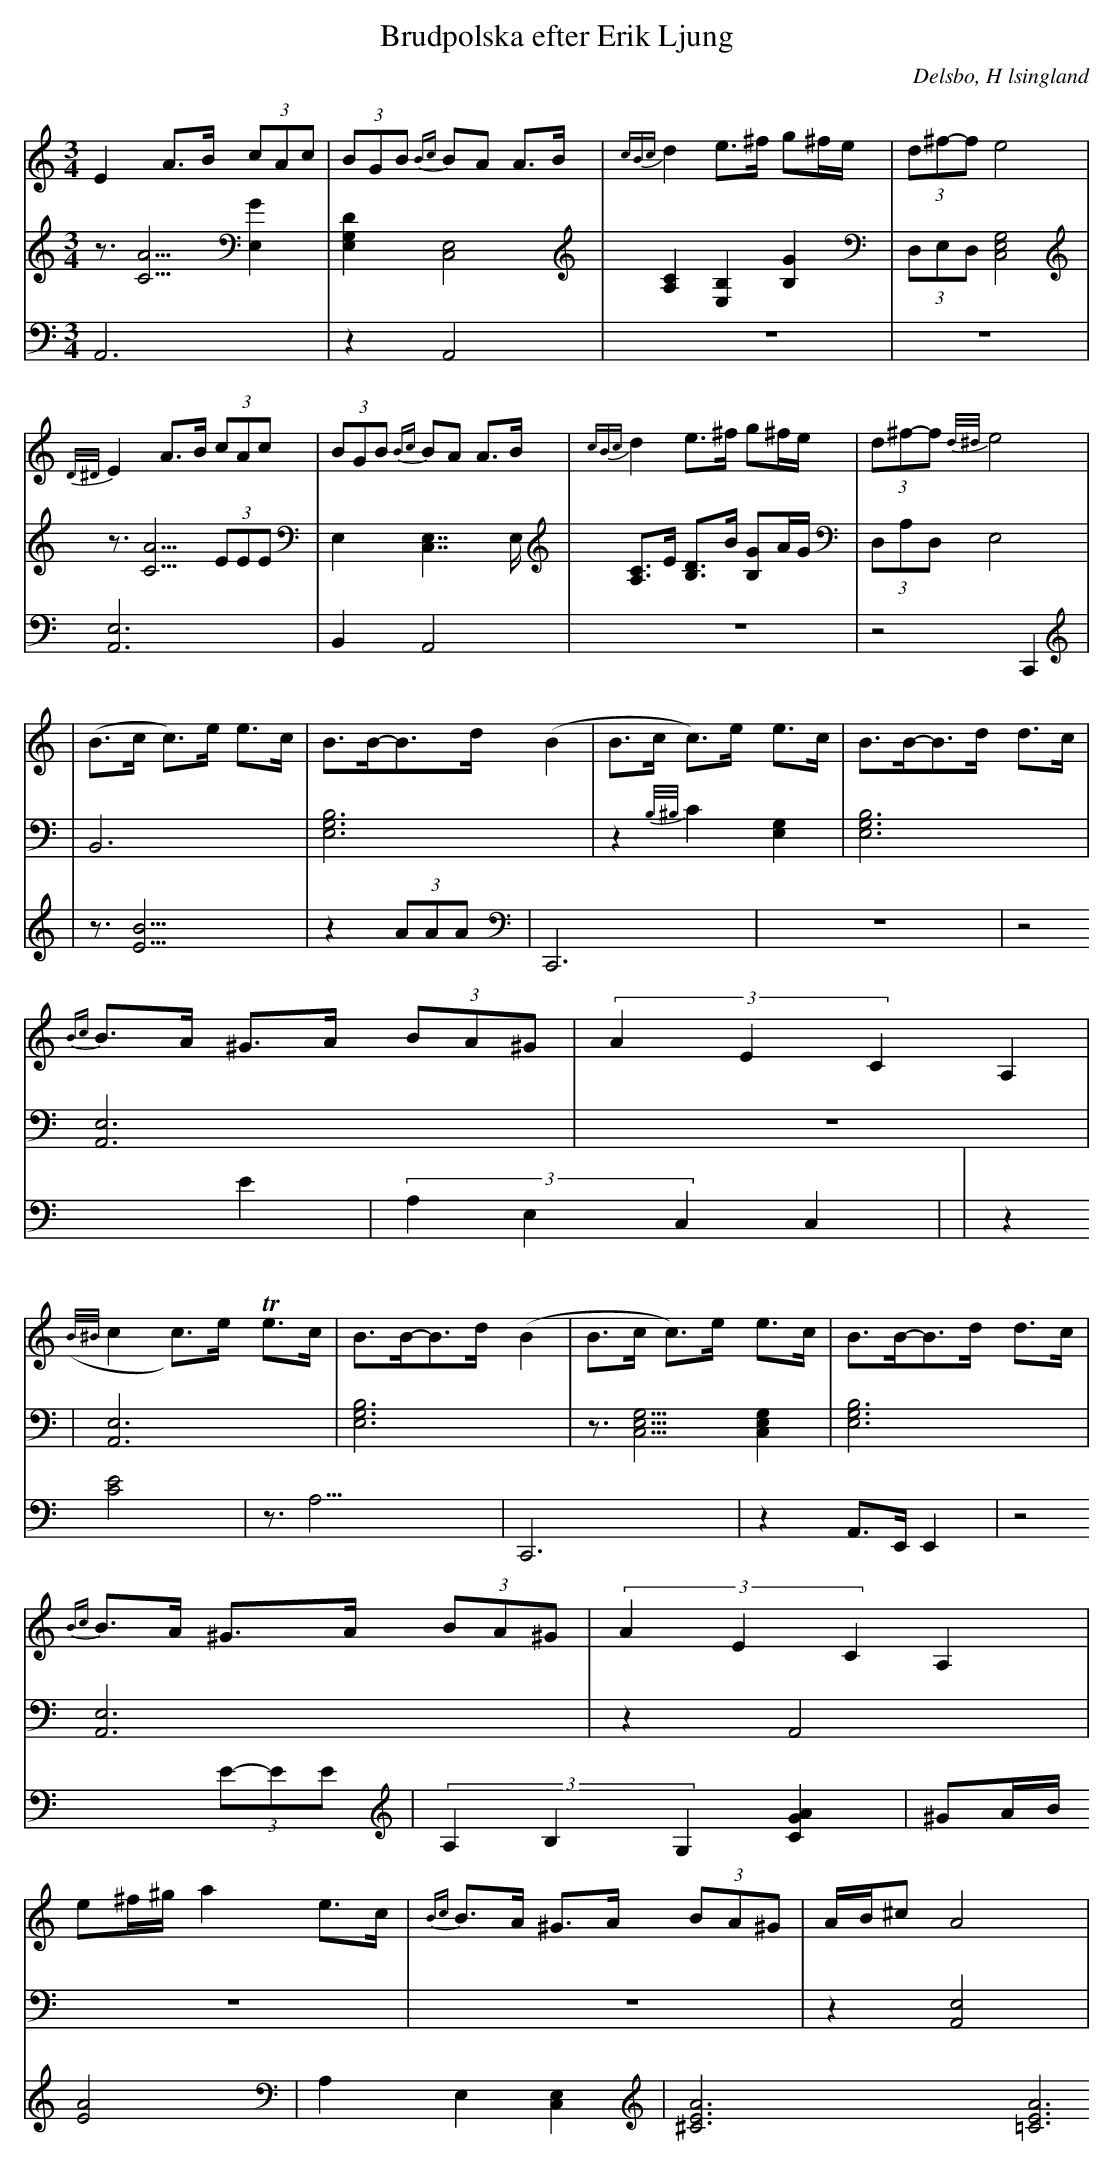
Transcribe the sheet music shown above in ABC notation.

X:1
T: Brudpolska efter Erik Ljung
Q: 105
O: Delsbo, H lsingland
M: 3/4
L: 1/8
K: Am
V:1
V:2
V:3 =Merge
V:1
E2 A>B (3cAc| (3BGB {Bc}BA A>B|{cBc}d2 e>^f g^f/e/|(3d^f-f e4 |
{D/^D/}E2 A>B (3cAc| (3BGB {Bc}BA A>B|{cBc}d2 e>^f g^f/e/|(3d^f-f {d/^d/}e4 |
|(B>c c)>e e>c|B>B-B>d (B2|B>c c)>e e>c|B>B-B>d d>c|
{Bc}B>A ^G>A (3BA^G|(3A2E2C2 A,2|
({B/^B/}c2 c)>e Te>c|B>B-B>d (B2|B>c c)>e e>c|B>B-B>d d>c|
{Bc}B>A ^G>A (3BA^G|(3A2E2C2 A,2|
e^f/^g/ a2 e>c|{Bc}B>A ^G>A (3BA^G|A/B/^c A4|
V:2
z3/2[A5/2C5/2] [E,2G2]|[D2E,2G,2] [C,4E,4]|[A,2C2] [E,2B,2] [B,2G2]|(3D,E,D, [E,4G,4C,4]|
z3/2 [A5/2C5/2] (3EEE|E,2 [C,7/2E,7/2]E,/|[A,C]>E [B,D]>B [B,G]A/G/|(3D,A,D, [E,4]|
|[B,,6]|[E,6G,6B,6]|z2 {B,/^B,/}C2 [G,2E,2]|[E,6G,6B,6]|
[A,,6E,6]|z6|
|[A,,6E,6]|[E,6G,6B,6]|z3/2[E,5/2G,5/2C,5/2] [E,2G,2C,2]|[E,6G,6B,6]|
[A,,6E,6]|z2 A,,4|
z6|z6|z2 [A,,4E,4]|
V:3
A,,6|z2 A,,4|z6|z6|
[A,,6E,6]|B,,2 A,,4|z6|z4  C,,2|
|z3/2[B9/2E9/2]|z2 (3AAA|C,,6|z6|
z4 E2|(3A,2E,2C,2 [C,2]|
|z2 [C4E4]|z3<A,3|C,,6|z2 A,,>E,, E,,2|
z4 (3E-EE|(3A,2B,2G,2 [G2A2C2]|
^GA/B/ [A4E4]|A,2 E,2 [C,2E,2]|[A6^C6E6] [A6=C6E6]|
